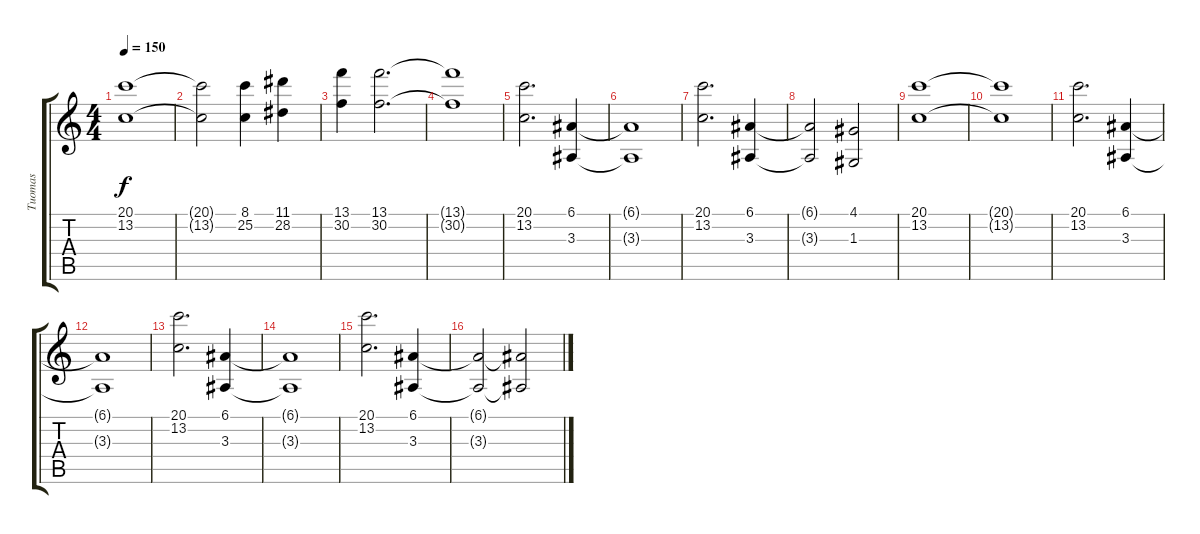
\track ("Tuomas" "Tuomas") {instrument stringensemble1}
\staff {score tabs}
\tuning (E4 B3 G3 D3 A2 E2) {hide}
\ts (4 4)
\tempo 150
\clef g2
\ks c
(20.1 13.2).1{dy f} |
(20.1{t} 13.2{t}).2 (8.1 25.2).4 (11.1 28.2).4 |
(13.1 30.2).4 (13.1 30.2).2{d} |
(13.1{t} 30.2{t}).1 |
(20.1 13.2).2{d} (6.1 3.3).4 |
(6.1{t} 3.3{t}).1 |
(20.1 13.2).2{d} (6.1 3.3).4 |
(6.1{t} 3.3{t}).2 (4.1 1.3).2 |
(20.1 13.2).1 |
(20.1{t} 13.2{t}).1 |
(20.1 13.2).2{d} (6.1 3.3).4 |
(6.1{t} 3.3{t}).1 |
(20.1 13.2).2{d} (6.1 3.3).4 |
(6.1{t} 3.3{t}).1 |
(20.1 13.2).2{d} (6.1 3.3).4 |
(6.1{t} 3.3{t}).2 (6.1{t} 3.3{t}).2
